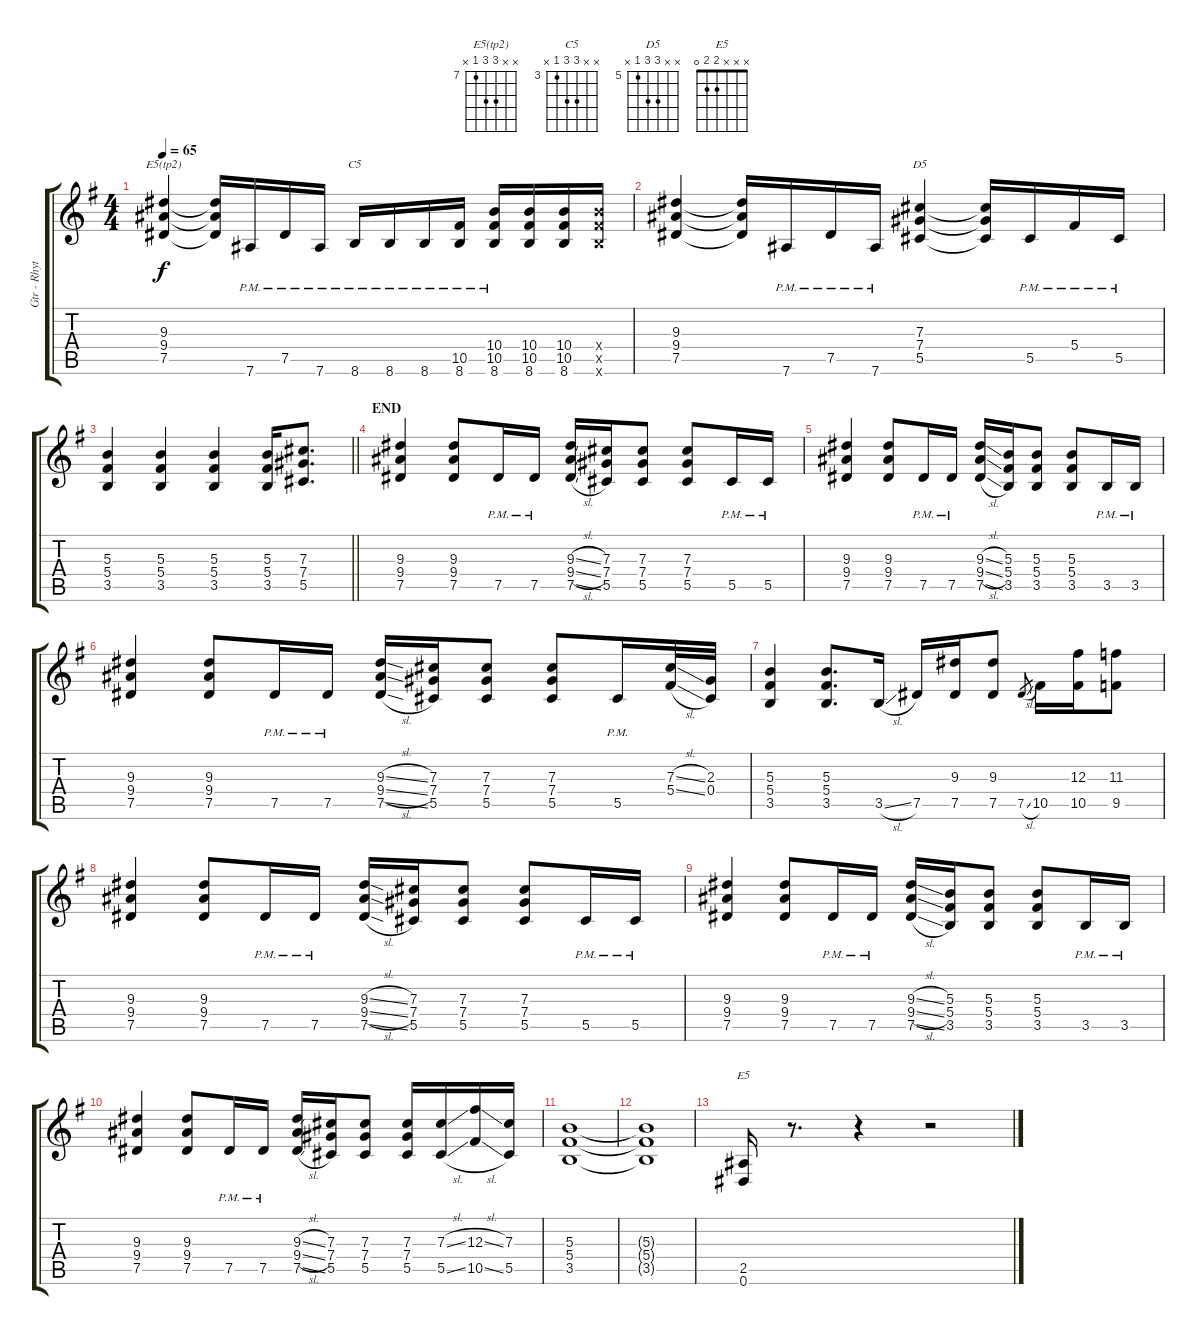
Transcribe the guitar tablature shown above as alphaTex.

\track ("Gtr - Rhythm 1" "Gtr - Rhyt") {instrument overdrivenguitar}
\staff {score tabs}
\tuning (Eb4 Bb3 Gb3 Db3 Ab2 Eb2) {hide}
\chord ("E5(tp2)" x x 9 9 7 x) {firstfret 7}
\chord ("C5" x x 5 5 3 x) {firstfret 3}
\chord ("D5" x x 7 7 5 x) {firstfret 5}
\chord ("E5" x x x 2 2 0)
\ts (4 4)
\tempo 65
\clef g2
\ks eminor
(9.3 9.4 7.5).4{ch "E5(tp2)" dy f} (9.3{t} 9.4{t} 7.5{t}).16 7.6{pm}.16 7.5{pm}.16 7.6{pm}.16 8.6{pm}.16{ch "C5"} 8.6{pm}.16 8.6{pm}.16 (10.5{pm} 8.6{pm}).16 (10.4{pm} 10.5{pm} 8.6{pm}).16 (10.4 10.5 8.6).16 (10.4 10.5 8.6).16 (10.4{x} 10.5{x} 8.6{x}).16 |
(9.3 9.4 7.5).4 (9.3{t} 9.4{t} 7.5{t}).16 7.6{pm}.16 7.5{pm}.16 7.6{pm}.16 (7.3 7.4 5.5).4{ch "D5"} (7.3{t} 7.4{t} 5.5{t}).16 5.5{pm}.16 5.4{pm}.16 5.5{pm}.16 |
\barLineRight lightlight
(5.3 5.4 3.5).4 (5.3 5.4 3.5).4 (5.3 5.4 3.5).4 (5.3 5.4 3.5).16 (7.3 7.4 5.5).8{d} |
\section ("" "END")
(9.3 9.4 7.5).4 (9.3 9.4 7.5).8 7.5{pm}.16 7.5{pm}.16 (9.3{sl} 9.4{sl} 7.5{sl}).16 (7.3 7.4 5.5).16 (7.3 7.4 5.5).8 (7.3 7.4 5.5).8 5.5{pm}.16 5.5{pm}.16 |
(9.3 9.4 7.5).4 (9.3 9.4 7.5).8 7.5{pm}.16 7.5{pm}.16 (9.3{sl} 9.4{sl} 7.5{sl}).16 (5.3 5.4 3.5).16 (5.3 5.4 3.5).8 (5.3 5.4 3.5).8 3.5{pm}.16 3.5{pm}.16 |
(9.3 9.4 7.5).4 (9.3 9.4 7.5).8 7.5{pm}.16 7.5{pm}.16 (9.3{sl} 9.4{sl} 7.5{sl}).16 (7.3 7.4 5.5).16 (7.3 7.4 5.5).8 (7.3 7.4 5.5).8 5.5{pm}.16 (7.3{sl} 5.4{sl}).32 (2.3 0.4).32 |
(5.3 5.4 3.5).4 (5.3 5.4 3.5).8{d} 3.5{sl}.16 7.5.16 (9.3 7.5).16 (9.3 7.5).8 7.5{sl}.8{gr} 10.5.16 (12.3 10.5).16 (11.3 9.5).8 |
(9.3 9.4 7.5).4 (9.3 9.4 7.5).8 7.5{pm}.16 7.5{pm}.16 (9.3{sl} 9.4{sl} 7.5{sl}).16 (7.3 7.4 5.5).16 (7.3 7.4 5.5).8 (7.3 7.4 5.5).8 5.5{pm}.16 5.5{pm}.16 |
(9.3 9.4 7.5).4 (9.3 9.4 7.5).8 7.5{pm}.16 7.5{pm}.16 (9.3{sl} 9.4{sl} 7.5{sl}).16 (5.3 5.4 3.5).16 (5.3 5.4 3.5).8 (5.3 5.4 3.5).8 3.5{pm}.16 3.5{pm}.16 |
(9.3 9.4 7.5).4 (9.3 9.4 7.5).8 7.5{pm}.16 7.5{pm}.16 (9.3{sl} 9.4{sl} 7.5{sl}).16 (7.3 7.4 5.5).16 (7.3 7.4 5.5).8 (7.3 7.4 5.5).16 (7.3{sl} 5.5{sl}).16 (12.3{sl} 10.5{sl}).16 (7.3 5.5).16 |
(5.3 5.4 3.5).1 |
(5.3{t} 5.4{t} 3.5{t}).1 |
(2.5 0.6).16{ch "E5"} r.8{d} r.4 r.2
